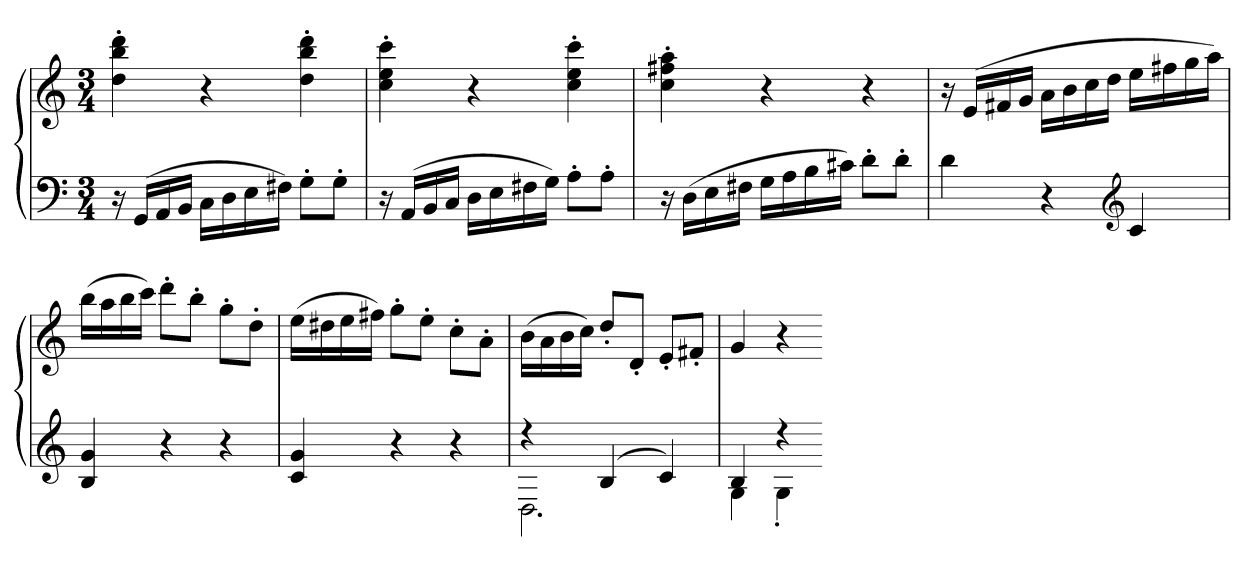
**kern	**kern
*part1	*part1
*staff2	*staff1
*clefF4	*clefG2
*k[]	*k[]
*C:	*C:
*M3/4	*M3/4
=	=
16r	4dd' 4bb' 4ddd'
(16GGLL	.
16AA	.
16BBJJ	.
16CLL	4r
16D	.
16E	.
16F#XJJ)	.
8G'L	4dd' 4bb' 4ddd'
8G'J	.
=	=
16r	4cc' 4ee' 4ccc'
(16AALL	.
16BB	.
16CJJ	.
16DLL	4r
16E	.
16F#X	.
16GJJ)	.
8A'L	4cc' 4ee' 4ccc'
8A'J	.
=	=
16r	4cc' 4ff#X' 4aa'
(16DLL	.
16E	.
16F#XJJ	.
16GLL	4r
16A	.
16B	.
16c#XJJ)	.
8d'L	4r
8d'J	.
=	=
4d	16r
.	(16eLL
.	16f#X
.	16gJJ
4r	16aLL
.	16b
.	16cc
.	16ddJJ
*clefG2	*
4c	16eeLL
.	16ff#X
.	16gg
.	16aaJJ)
=	=
4B 4g	(16bbLL
.	16aa
.	16bb
.	16cccJJ)
4r	8ddd'L
.	8bb'J
4r	8gg'L
.	8dd'J
=	=
4c 4g	(16eeLL
.	16dd#X
.	16ee
.	16ff#XJJ)
4r	8gg'L
.	8ee'J
4r	8cc'L
.	8a'J
=	=
*^	*
4r	2.D	(16bLL
.	.	16a
.	.	16b
.	.	16ccJJ)
(4B	.	8dd'L
.	.	8d'J
4c)	.	8e'L
.	.	8f#X'J
=	=	=
4B	4G	4g
4r	4G'	4r
*v	*v	*
=-	=-
*-	*-
